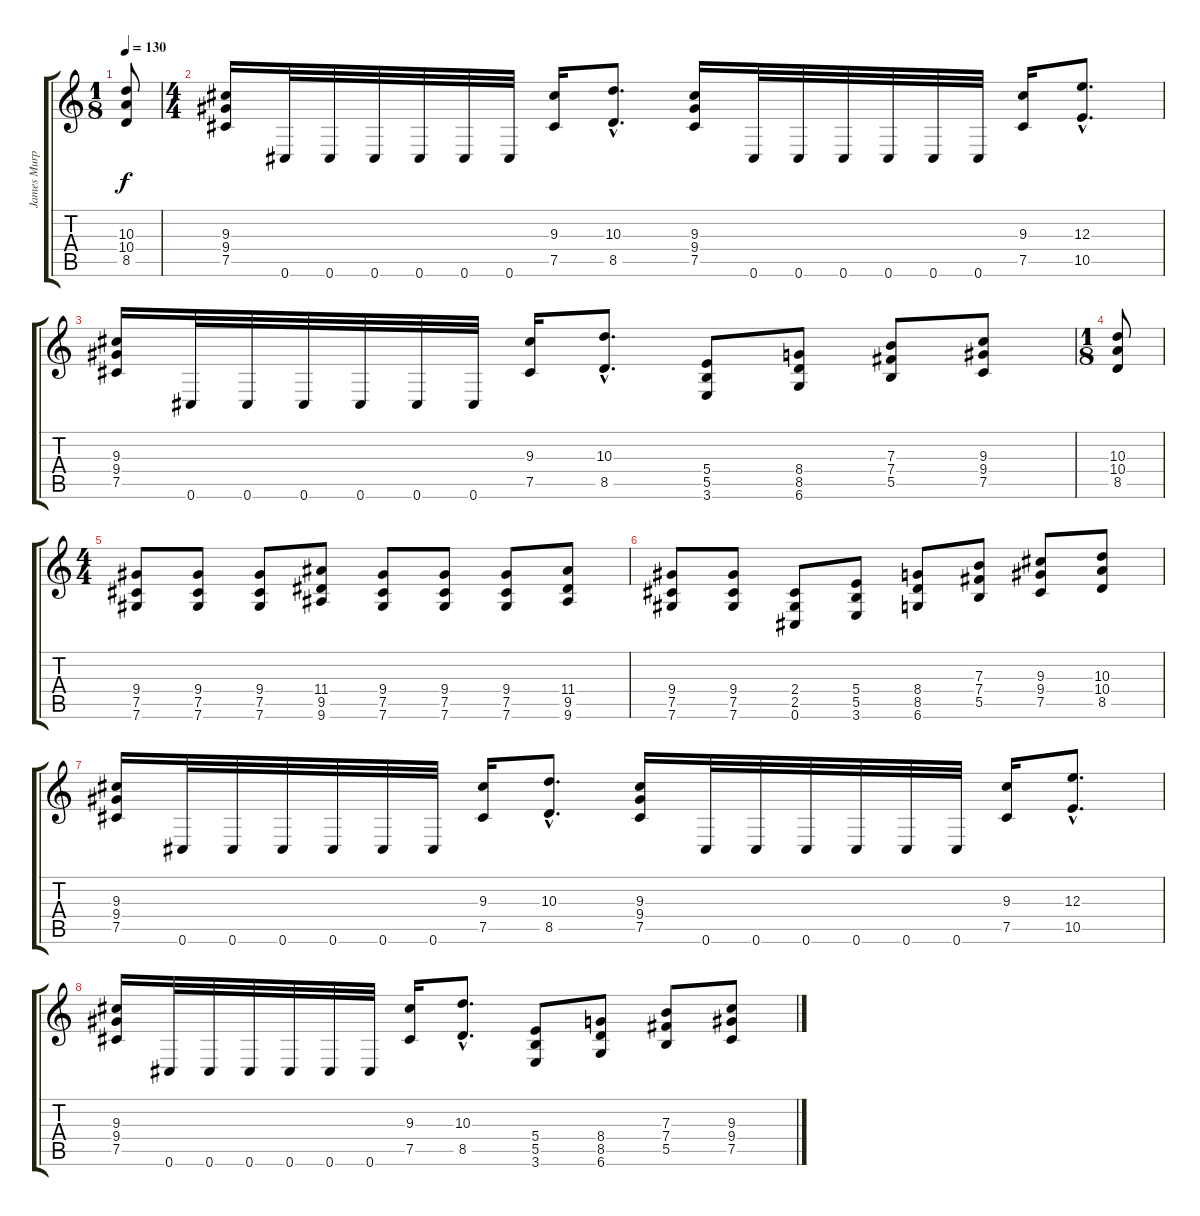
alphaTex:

\track ("James Murphy" "James Murp") {instrument distortionguitar}
\staff {score tabs}
\tuning (Db4 Ab3 E3 B2 Gb2 Db2) {hide}
\ts (1 8)
\tempo 130
\clef g2
\ks c
(10.3 10.4 8.5).8{dy f} |
\ts (4 4)
(9.3 9.4 7.5).16 0.6.32 0.6.32 0.6.32 0.6.32 0.6.32 0.6.32 (9.3 7.5).16 (10.3{hac} 8.5{hac}).8{d} (9.3 9.4 7.5).16 0.6.32 0.6.32 0.6.32 0.6.32 0.6.32 0.6.32 (9.3 7.5).16 (12.3{hac} 10.5{hac}).8{d} |
(9.3 9.4 7.5).16 0.6.32 0.6.32 0.6.32 0.6.32 0.6.32 0.6.32 (9.3 7.5).16 (10.3{hac} 8.5{hac}).8{d} (5.4 5.5 3.6).8 (8.4 8.5 6.6).8 (7.3 7.4 5.5).8 (9.3 9.4 7.5).8 |
\ts (1 8)
(10.3 10.4 8.5).8 |
\ts (4 4)
(9.4 7.5 7.6).8 (9.4 7.5 7.6).8 (9.4 7.5 7.6).8 (11.4 9.5 9.6).8 (9.4 7.5 7.6).8 (9.4 7.5 7.6).8 (9.4 7.5 7.6).8 (11.4 9.5 9.6).8 |
(9.4 7.5 7.6).8 (9.4 7.5 7.6).8 (2.4 2.5 0.6).8 (5.4 5.5 3.6).8 (8.4 8.5 6.6).8 (7.3 7.4 5.5).8 (9.3 9.4 7.5).8 (10.3 10.4 8.5).8 |
(9.3 9.4 7.5).16 0.6.32 0.6.32 0.6.32 0.6.32 0.6.32 0.6.32 (9.3 7.5).16 (10.3{hac} 8.5{hac}).8{d} (9.3 9.4 7.5).16 0.6.32 0.6.32 0.6.32 0.6.32 0.6.32 0.6.32 (9.3 7.5).16 (12.3{hac} 10.5{hac}).8{d} |
(9.3 9.4 7.5).16 0.6.32 0.6.32 0.6.32 0.6.32 0.6.32 0.6.32 (9.3 7.5).16 (10.3{hac} 8.5{hac}).8{d} (5.4 5.5 3.6).8 (8.4 8.5 6.6).8 (7.3 7.4 5.5).8 (9.3 9.4 7.5).8
